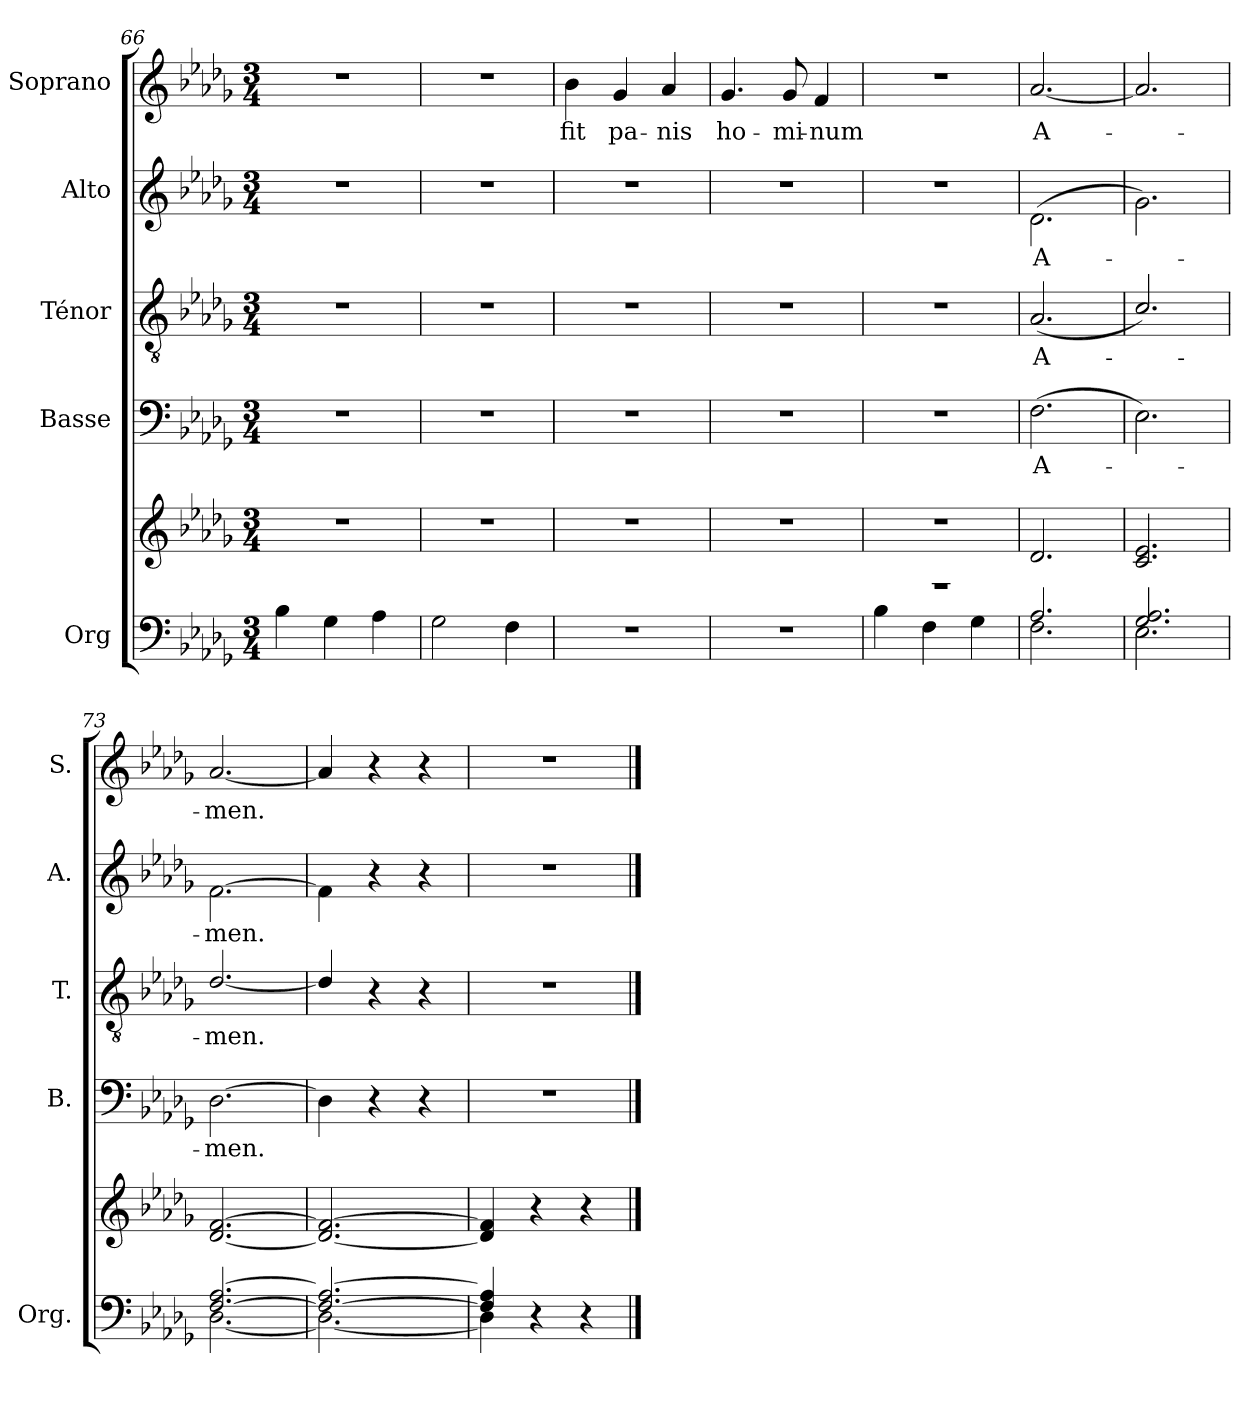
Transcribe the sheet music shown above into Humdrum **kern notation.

**kern	**kern	**kern	**text	**kern	**text	**kern	**text	**kern	**text
*part5	*part5	*part4	*part4	*part3	*part3	*part2	*part2	*part1	*part1
*staff6	*staff5	*staff4	*staff4	*staff3	*staff3	*staff2	*staff2	*staff1	*staff1
*I"Org	*	*I"Basse	*	*I"Ténor	*	*I"Alto	*	*I"Soprano	*
*I'Org.	*	*I'B.	*	*I'T.	*	*I'A.	*	*I'S.	*
*clefF4	*clefG2	*clefF4	*	*clefGv2	*	*clefG2	*	*clefG2	*
*k[b-e-a-d-g-]	*k[b-e-a-d-g-]	*k[b-e-a-d-g-]	*	*k[b-e-a-d-g-]	*	*k[b-e-a-d-g-]	*	*k[b-e-a-d-g-]	*
*D-:	*D-:	*D-:	*	*D-:	*	*D-:	*	*D-:	*
*M3/4	*M3/4	*M3/4	*	*M3/4	*	*M3/4	*	*M3/4	*
=66	=66	=66	=66	=66	=66	=66	=66	=66	=66
4B-\	2.r	2.r	.	2.r	.	2.r	.	2.r	.
4G-\	.	.	.	.	.	.	.	.	.
4A-\	.	.	.	.	.	.	.	.	.
=67	=67	=67	=67	=67	=67	=67	=67	=67	=67
2G-\	2.r	2.r	.	2.r	.	2.r	.	2.r	.
4F\	.	.	.	.	.	.	.	.	.
=68	=68	=68	=68	=68	=68	=68	=68	=68	=68
!	!	!	!	!	!	!	!	!	!LO:LY:b
2.r	2.r	2.r	.	2.r	.	2.r	.	4b-\	fit
!	!	!	!	!	!	!	!	!	!LO:LY:b
.	.	.	.	.	.	.	.	4g-/	pa-
!	!	!	!	!	!	!	!	!	!LO:LY:b
.	.	.	.	.	.	.	.	4a-/	-nis
=69	=69	=69	=69	=69	=69	=69	=69	=69	=69
!	!	!	!	!	!	!	!	!	!LO:LY:b
2.r	2.r	2.r	.	2.r	.	2.r	.	4.g-/	ho-
!	!	!	!	!	!	!	!	!	!LO:LY:b
.	.	.	.	.	.	.	.	8g-/	-mi-
!	!	!	!	!	!	!	!	!	!LO:LY:b
.	.	.	.	.	.	.	.	4f/	-num
!!LO:PB:g=z
=70	=70	=70	=70	=70	=70	=70	=70	=70	=70
*^	*	*	*	*	*	*	*	*	*
2.r	4B-\	2.r	2.r	.	2.r	.	2.r	.	2.r	.
.	4F\	.	.	.	.	.	.	.	.	.
.	4G-\	.	.	.	.	.	.	.	.	.
=71	=71	=71	=71	=71	=71	=71	=71	=71	=71	=71
!	!	!	!	!LO:LY:b	!	!LO:LY:b	!	!LO:LY:b	!	!LO:LY:b
2.A-/	2.F\	2.d-/	(2.F\	A-	(2.A-/	A-	(2.d-\	A-	[2.a-/	A-
=72	=72	=72	=72	=72	=72	=72	=72	=72	=72	=72
2.G-/ 2.A-/	2.E-\	2.c/ 2.e-/	2.E-\)	.	2.c/)	.	2.g-\)	.	2.a-/]	.
=73	=73	=73	=73	=73	=73	=73	=73	=73	=73	=73
!	!	!	!	!LO:LY:b	!	!LO:LY:b	!	!LO:LY:b	!	!LO:LY:b
[2.F/ [2.A-/	[2.D-\	[2.d-/ [2.f/	[2.D-\	-men.	[2.d-/	-men.	[2.f\	-men.	[2.a-/	-men.
=74	=74	=74	=74	=74	=74	=74	=74	=74	=74	=74
2.F/_ 2.A-/_	2.D-\_	2.d-/_ 2.f/_	4D-\]	.	4d-/]	.	4f\]	.	4a-/]	.
.	.	.	4r	.	4r	.	4r	.	4r	.
.	.	.	4r	.	4r	.	4r	.	4r	.
=75	=75	=75	=75	=75	=75	=75	=75	=75	=75	=75
4F/] 4A-/]	4D-\]	4d-/] 4f/]	2.r	.	2.r	.	2.r	.	2.r	.
4r	2ryy	4r	.	.	.	.	.	.	.	.
4r	.	4r	.	.	.	.	.	.	.	.
*v	*v	*	*	*	*	*	*	*	*	*
==	==	==	==	==	==	==	==	==	==
*-	*-	*-	*-	*-	*-	*-	*-	*-	*-
